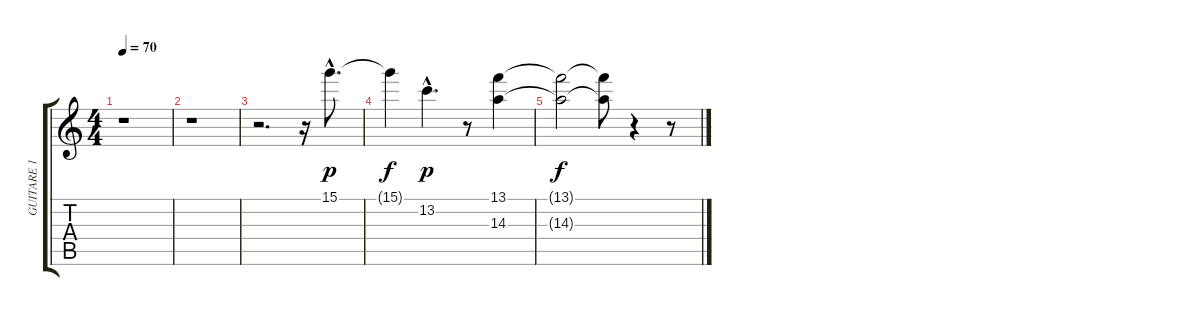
\track ("GUITARE 1" "GUITARE 1") {instrument overdrivenguitar}
\staff {score tabs}
\tuning (E4 B3 G3 D3 A2 E2) {hide}
\ts (4 4)
\tempo 70
\clef g2
\ks c
r.1{dy mp} |
r.1 |
r.2{d} r.16 15.1{hac}.8{d dy p} |
15.1{t}.4{dy f} 13.2{hac}.4{d dy p} r.8 (13.1 14.3).4 |
(13.1{t} 14.3{t}).2{dy f} (13.1{t} 14.3{t}).8 r.4 r.8
